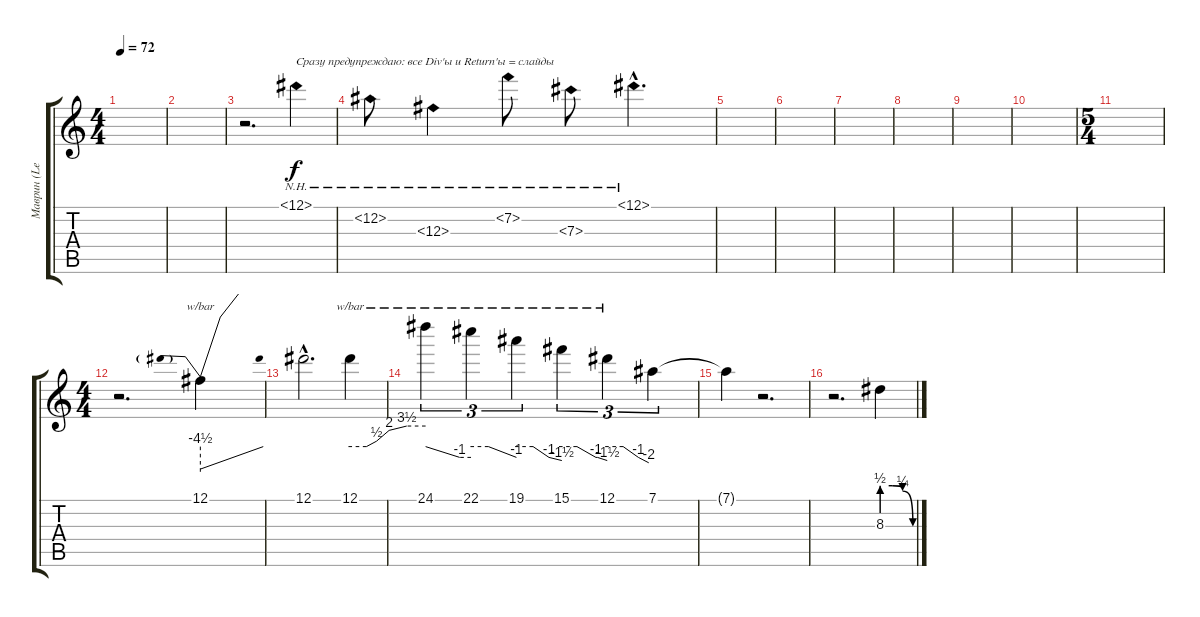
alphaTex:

\track ("Маврин (Lead-1)" "Маврин (Le") {instrument distortionguitar}
\staff {score tabs}
\tuning (Eb4 Bb3 Gb3 Db3 Ab2 Eb2) {hide}
\ts (4 4)
\tempo 72
\clef g2
\ks c
|
|
r.2{d} 12.1{nh}.4{txt "Сразу предупреждаю: все Div'ы и Return'ы = слайды" volume 10 instrument acousticguitarnylon} |
12.2{nh}.8 12.3{nh}.4 7.2{nh}.8 7.3{nh}.8 12.1{nh hac}.4{d} |
|
|
|
|
|
|
\ts (5 4)
|
\ts (4 4)
r.2{d volume 5 instrument distortionguitar} 12.1.4{tbe (predivedive default 0 -18 60 0)} |
12.1{hac}.2{d} 12.1.4{tbe (custom default 0 0 13 0 21 2 31 8 45 14 60 14)} |
24.1.4{tu (3 2) tbe (custom default 0 0 45 -4 60 -4)} 22.1.4{tu (3 2) tbe (custom default 0 0 23 0 60 -4)} 19.1.4{tu (3 2) tbe (custom default 0 0 22 0 43 -4 60 -6)} 15.1.4{tu (3 2) tbe (custom default 0 0 20 0 45 -4 47 -4 60 -6)} 12.1.4{tu (3 2) tbe (custom default 0 0 23 0 45 -4 60 -8)} 7.1.4{tu (3 2)} |
7.1{t}.4 r.2{d} |
r.2{d} 8.3{be (custom 0 2 20 2 40 1 60 0)}.4{volume 10}
